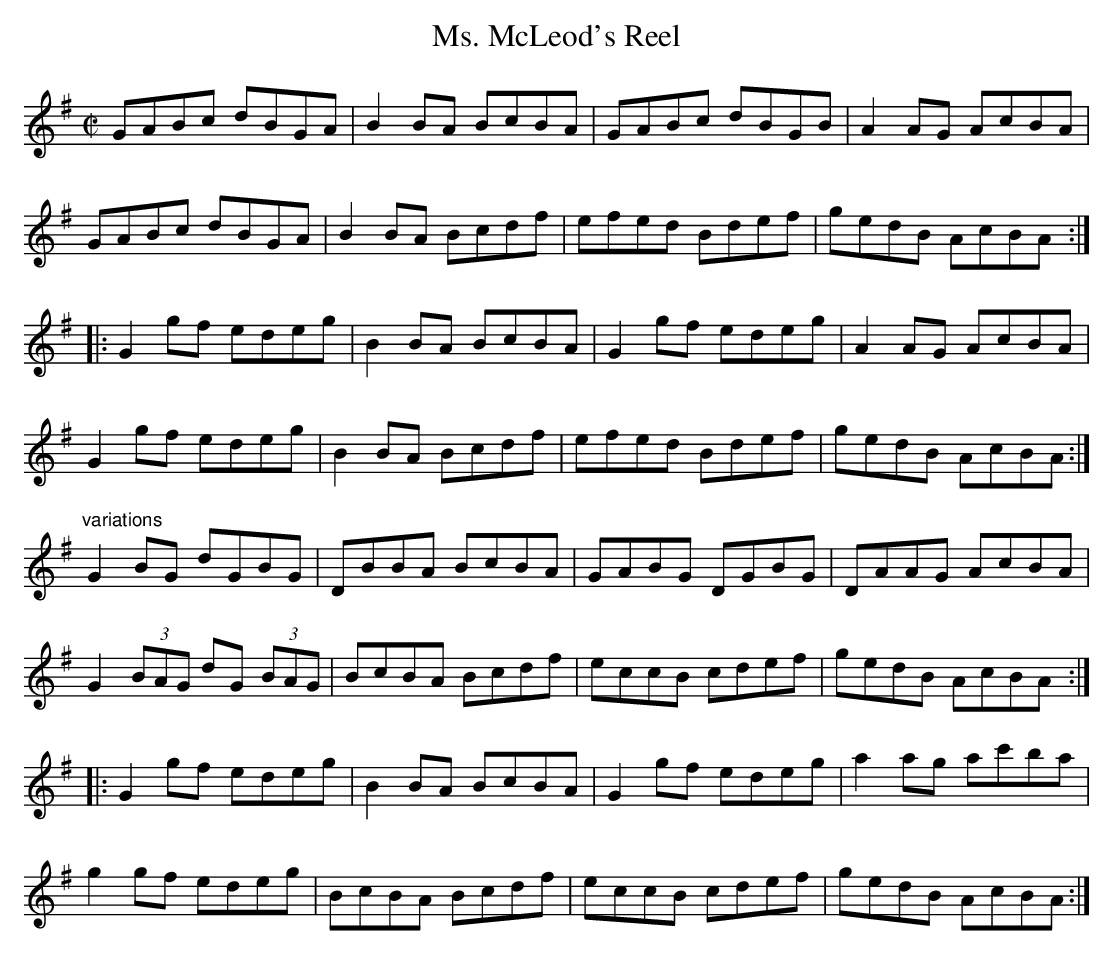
X:1
T:Ms. McLeod's Reel
M:C|
L:1/8
K:G
GABc dBGA|B2BA BcBA|GABc dBGB|A2AG AcBA|!
GABc dBGA|B2BA Bcdf|efed Bdef|gedB AcBA:|!
|:G2gf edeg|B2BA BcBA|G2gf edeg|A2AG AcBA|!
G2gf edeg|B2BA Bcdf|efed Bdef|gedB AcBA:|]!
"variations"G2BG dGBG|DBBA BcBA|GABG DGBG|DAAG AcBA|!
G2 (3BAG dG (3BAG|BcBA Bcdf|eccB cdef|gedB AcBA:|!
|:G2gf edeg|B2BA BcBA|G2gf edeg|a2ag ac'ba|!
g2gf edeg|BcBA Bcdf|eccB cdef|gedB AcBA:|]!
